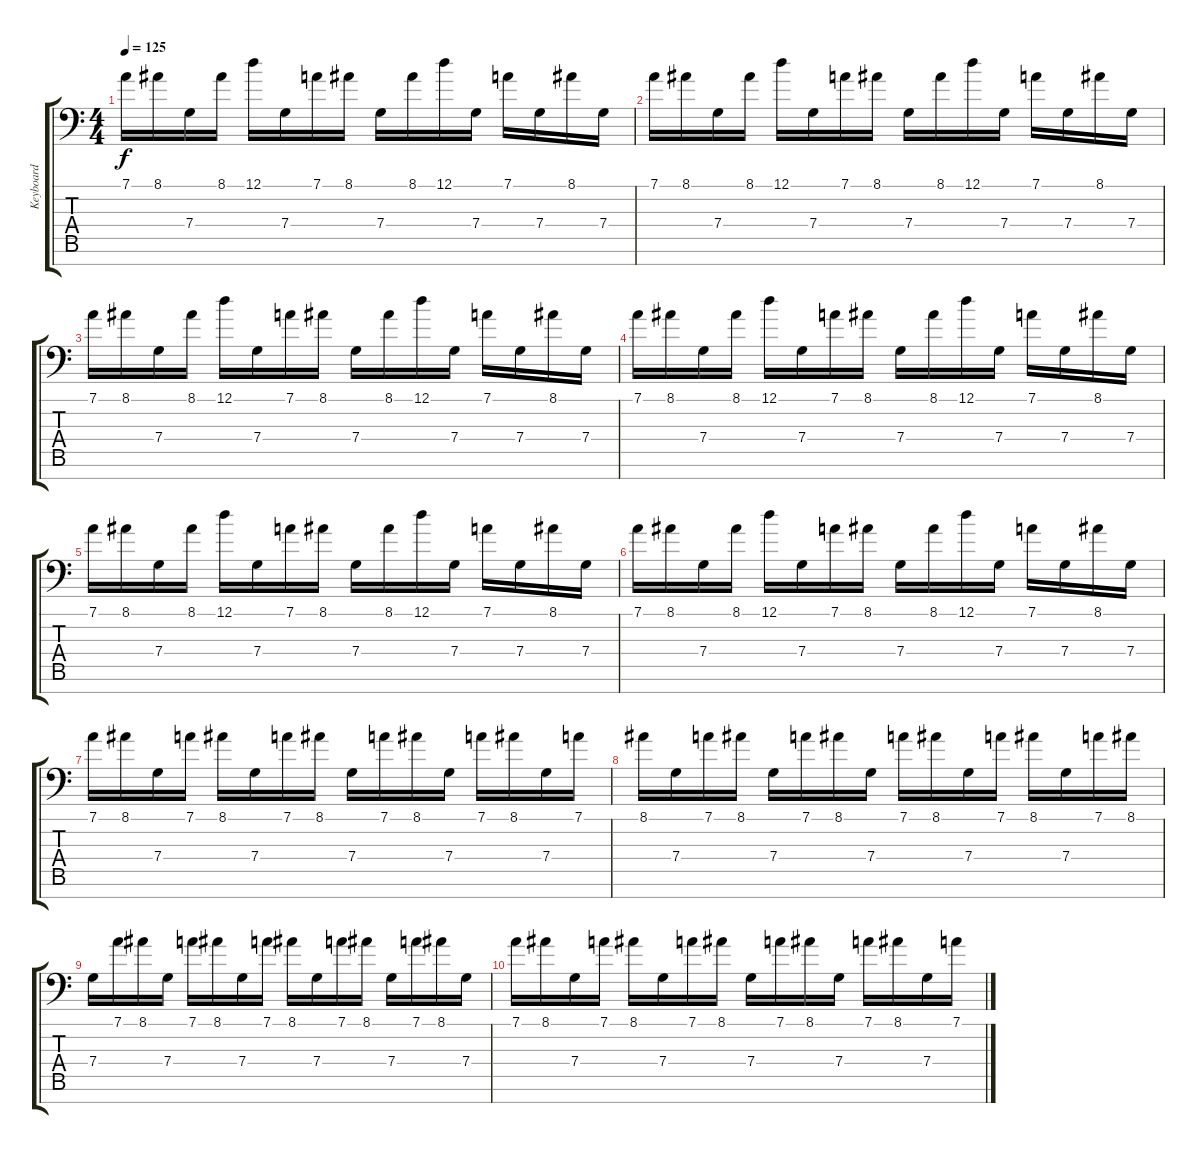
\track ("Keyboard" "Keyboard") {instrument synthbrass1}
\staff {score tabs}
\tuning (D4 A3 F3 C3 G2 D2 G1) {hide}
\ts (4 4)
\tempo 125
\clef f4
\ks c
7.1.16{dy f} 8.1.16 7.4.16 8.1.16 12.1.16 7.4.16 7.1.16 8.1.16 7.4.16 8.1.16 12.1.16 7.4.16 7.1.16 7.4.16 8.1.16 7.4.16 |
7.1.16 8.1.16 7.4.16 8.1.16 12.1.16 7.4.16 7.1.16 8.1.16 7.4.16 8.1.16 12.1.16 7.4.16 7.1.16 7.4.16 8.1.16 7.4.16 |
7.1.16 8.1.16 7.4.16 8.1.16 12.1.16 7.4.16 7.1.16 8.1.16 7.4.16 8.1.16 12.1.16 7.4.16 7.1.16 7.4.16 8.1.16 7.4.16 |
7.1.16 8.1.16 7.4.16 8.1.16 12.1.16 7.4.16 7.1.16 8.1.16 7.4.16 8.1.16 12.1.16 7.4.16 7.1.16 7.4.16 8.1.16 7.4.16 |
7.1.16 8.1.16 7.4.16 8.1.16 12.1.16 7.4.16 7.1.16 8.1.16 7.4.16 8.1.16 12.1.16 7.4.16 7.1.16 7.4.16 8.1.16 7.4.16 |
7.1.16 8.1.16 7.4.16 8.1.16 12.1.16 7.4.16 7.1.16 8.1.16 7.4.16 8.1.16 12.1.16 7.4.16 7.1.16 7.4.16 8.1.16 7.4.16 |
7.1.16 8.1.16 7.4.16 7.1.16 8.1.16 7.4.16 7.1.16 8.1.16 7.4.16 7.1.16 8.1.16 7.4.16 7.1.16 8.1.16 7.4.16 7.1.16 |
8.1.16 7.4.16 7.1.16 8.1.16 7.4.16 7.1.16 8.1.16 7.4.16 7.1.16 8.1.16 7.4.16 7.1.16 8.1.16 7.4.16 7.1.16 8.1.16 |
7.4.16 7.1.16 8.1.16 7.4.16 7.1.16 8.1.16 7.4.16 7.1.16 8.1.16 7.4.16 7.1.16 8.1.16 7.4.16 7.1.16 8.1.16 7.4.16 |
7.1.16 8.1.16 7.4.16 7.1.16 8.1.16 7.4.16 7.1.16 8.1.16 7.4.16 7.1.16 8.1.16 7.4.16 7.1.16 8.1.16 7.4.16 7.1.16
